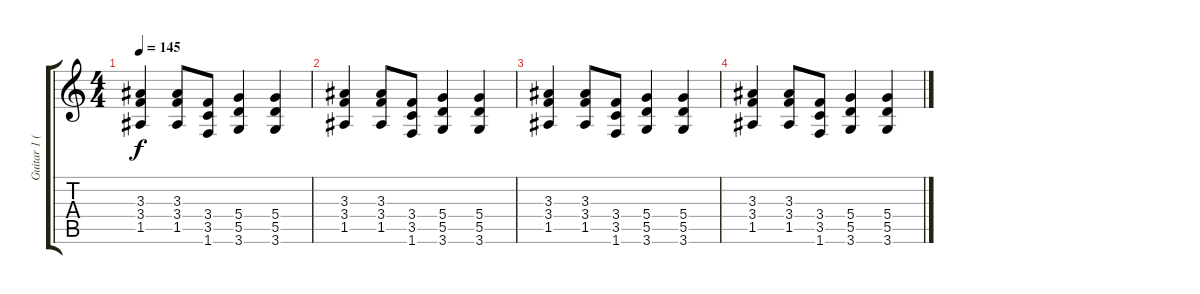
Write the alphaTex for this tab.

\track ("Guitar 1 (Plagy)" "Guitar 1 (") {instrument electricguitarclean}
\staff {score tabs}
\tuning (E4 B3 G3 D3 A2 E2) {hide}
\ts (4 4)
\tempo 145
\clef g2
\ks c
(3.3 3.4 1.5).4{dy f instrument electricguitarclean} (3.3 3.4 1.5).8 (3.4 3.5 1.6).8 (5.4 5.5 3.6).4 (5.4 5.5 3.6).4 |
(3.3 3.4 1.5).4 (3.3 3.4 1.5).8 (3.4 3.5 1.6).8 (5.4 5.5 3.6).4 (5.4 5.5 3.6).4 |
(3.3 3.4 1.5).4 (3.3 3.4 1.5).8 (3.4 3.5 1.6).8 (5.4 5.5 3.6).4 (5.4 5.5 3.6).4 |
(3.3 3.4 1.5).4 (3.3 3.4 1.5).8 (3.4 3.5 1.6).8 (5.4 5.5 3.6).4 (5.4 5.5 3.6).4
